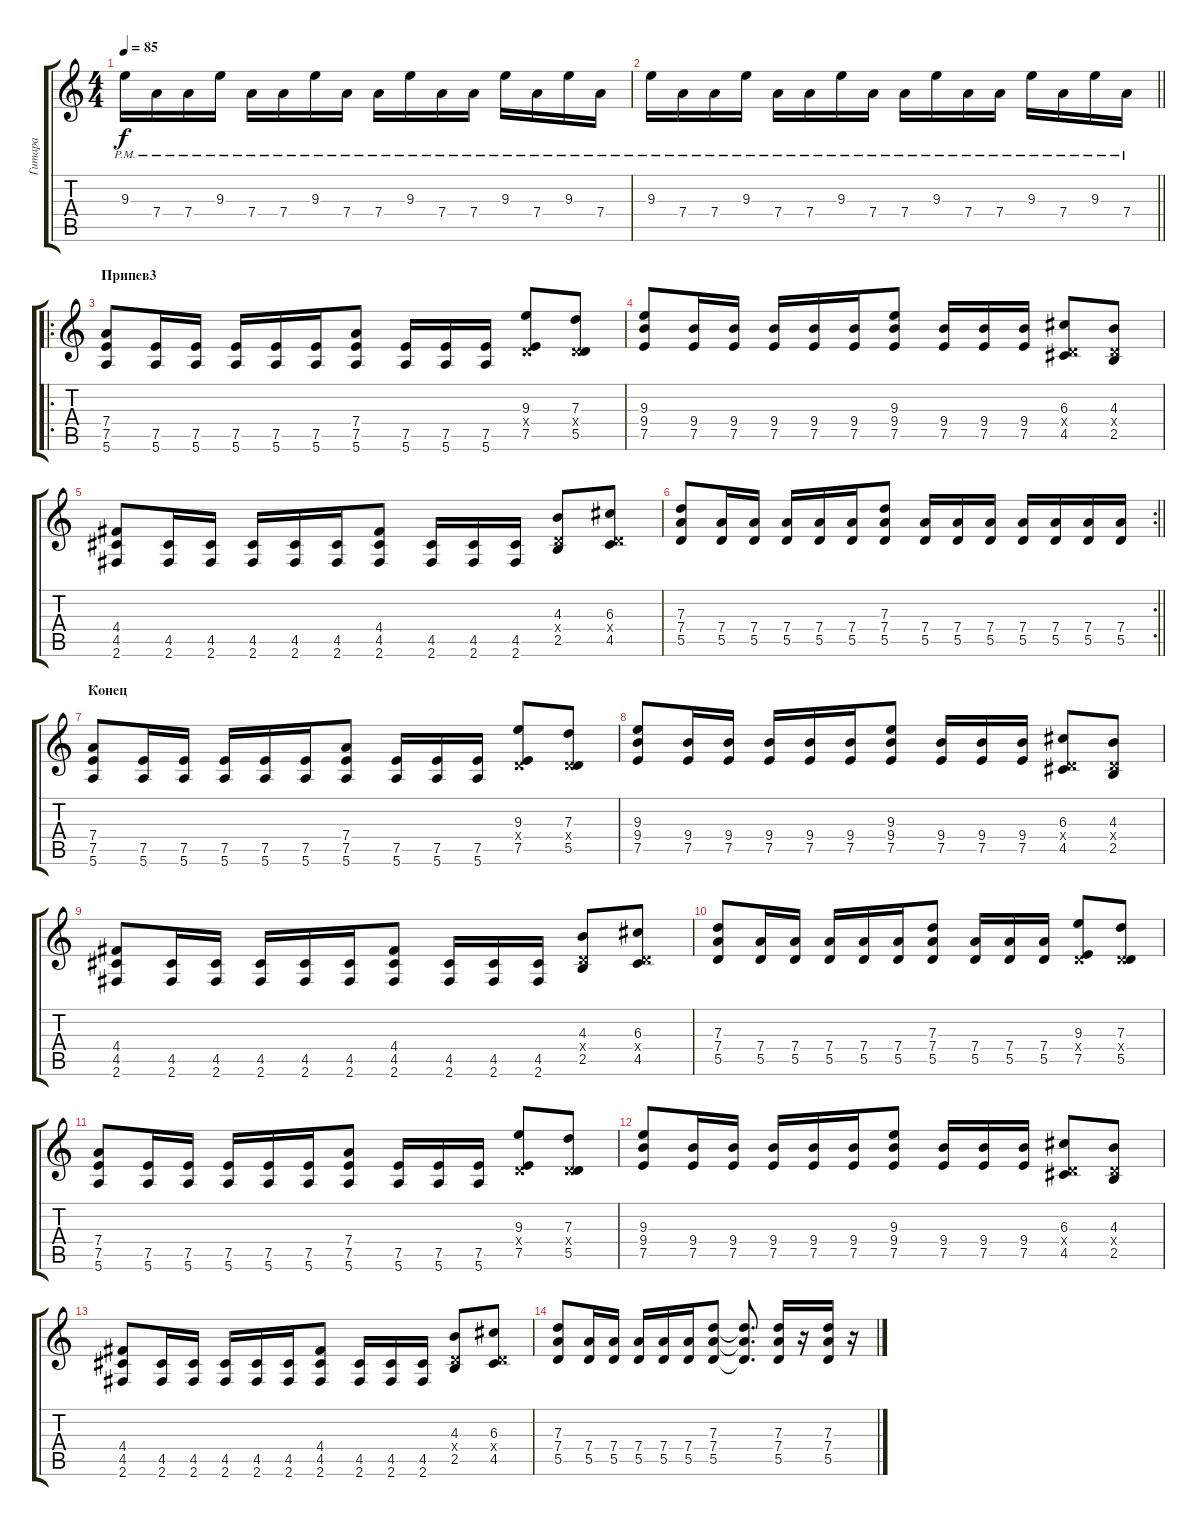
\track ("Гитара" "Гитара") {instrument distortionguitar}
\staff {score tabs}
\tuning (E4 B3 G3 D3 A2 E2) {hide}
\ts (4 4)
\tempo 85
\clef g2
\ks c
9.3{pm}.16{dy f} 7.4{pm}.16 7.4{pm}.16 9.3{pm}.16 7.4{pm}.16 7.4{pm}.16 9.3{pm}.16 7.4{pm}.16 7.4{pm}.16 9.3{pm}.16 7.4{pm}.16 7.4{pm}.16 9.3{pm}.16 7.4{pm}.16 9.3{pm}.16 7.4{pm}.16 |
\barLineRight lightlight
9.3{pm}.16 7.4{pm}.16 7.4{pm}.16 9.3{pm}.16 7.4{pm}.16 7.4{pm}.16 9.3{pm}.16 7.4{pm}.16 7.4{pm}.16 9.3{pm}.16 7.4{pm}.16 7.4{pm}.16 9.3{pm}.16 7.4{pm}.16 9.3{pm}.16 7.4{pm}.16 |
\ro
\section ("" "Припев3")
(7.4 7.5 5.6).8 (7.5 5.6).16 (7.5 5.6).16 (7.5 5.6).16 (7.5 5.6).16 (7.5 5.6).16 (7.4 7.5 5.6).8 (7.5 5.6).16 (7.5 5.6).16 (7.5 5.6).16 (9.3 0.4{x} 7.5).8 (7.3 0.4{x} 5.5).8 |
(9.3 9.4 7.5).8 (9.4 7.5).16 (9.4 7.5).16 (9.4 7.5).16 (9.4 7.5).16 (9.4 7.5).16 (9.3 9.4 7.5).8 (9.4 7.5).16 (9.4 7.5).16 (9.4 7.5).16 (6.3 0.4{x} 4.5).8 (4.3 0.4{x} 2.5).8 |
(4.4 4.5 2.6).8 (4.5 2.6).16 (4.5 2.6).16 (4.5 2.6).16 (4.5 2.6).16 (4.5 2.6).16 (4.4 4.5 2.6).8 (4.5 2.6).16 (4.5 2.6).16 (4.5 2.6).16 (4.3 0.4{x} 2.5).8 (6.3 0.4{x} 4.5).8 |
\rc 2
\barLineRight lightlight
(7.3 7.4 5.5).8 (7.4 5.5).16 (7.4 5.5).16 (7.4 5.5).16 (7.4 5.5).16 (7.4 5.5).16 (7.3 7.4 5.5).8 (7.4 5.5).16 (7.4 5.5).16 (7.4 5.5).16 (7.4 5.5).16 (7.4 5.5).16 (7.4 5.5).16 (7.4 5.5).16 |
\section ("" "Конец")
(7.4 7.5 5.6).8 (7.5 5.6).16 (7.5 5.6).16 (7.5 5.6).16 (7.5 5.6).16 (7.5 5.6).16 (7.4 7.5 5.6).8 (7.5 5.6).16 (7.5 5.6).16 (7.5 5.6).16 (9.3 0.4{x} 7.5).8 (7.3 0.4{x} 5.5).8 |
(9.3 9.4 7.5).8 (9.4 7.5).16 (9.4 7.5).16 (9.4 7.5).16 (9.4 7.5).16 (9.4 7.5).16 (9.3 9.4 7.5).8 (9.4 7.5).16 (9.4 7.5).16 (9.4 7.5).16 (6.3 0.4{x} 4.5).8 (4.3 0.4{x} 2.5).8 |
(4.4 4.5 2.6).8 (4.5 2.6).16 (4.5 2.6).16 (4.5 2.6).16 (4.5 2.6).16 (4.5 2.6).16 (4.4 4.5 2.6).8 (4.5 2.6).16 (4.5 2.6).16 (4.5 2.6).16 (4.3 0.4{x} 2.5).8 (6.3 0.4{x} 4.5).8 |
(7.3 7.4 5.5).8 (7.4 5.5).16 (7.4 5.5).16 (7.4 5.5).16 (7.4 5.5).16 (7.4 5.5).16 (7.3 7.4 5.5).8 (7.4 5.5).16 (7.4 5.5).16 (7.4 5.5).16 (9.3 0.4{x} 7.5).8 (7.3 0.4{x} 5.5).8 |
(7.4 7.5 5.6).8 (7.5 5.6).16 (7.5 5.6).16 (7.5 5.6).16 (7.5 5.6).16 (7.5 5.6).16 (7.4 7.5 5.6).8 (7.5 5.6).16 (7.5 5.6).16 (7.5 5.6).16 (9.3 0.4{x} 7.5).8 (7.3 0.4{x} 5.5).8 |
(9.3 9.4 7.5).8 (9.4 7.5).16 (9.4 7.5).16 (9.4 7.5).16 (9.4 7.5).16 (9.4 7.5).16 (9.3 9.4 7.5).8 (9.4 7.5).16 (9.4 7.5).16 (9.4 7.5).16 (6.3 0.4{x} 4.5).8 (4.3 0.4{x} 2.5).8 |
(4.4 4.5 2.6).8 (4.5 2.6).16 (4.5 2.6).16 (4.5 2.6).16 (4.5 2.6).16 (4.5 2.6).16 (4.4 4.5 2.6).8 (4.5 2.6).16 (4.5 2.6).16 (4.5 2.6).16 (4.3 0.4{x} 2.5).8 (6.3 0.4{x} 4.5).8 |
(7.3 7.4 5.5).8 (7.4 5.5).16 (7.4 5.5).16 (7.4 5.5).16 (7.4 5.5).16 (7.4 5.5).16 (7.3 7.4 5.5).8 (7.3{t} 7.4{t} 5.5{t}).8{d} (7.3 7.4 5.5).16 r.16 (7.3 7.4 5.5).16 r.16
